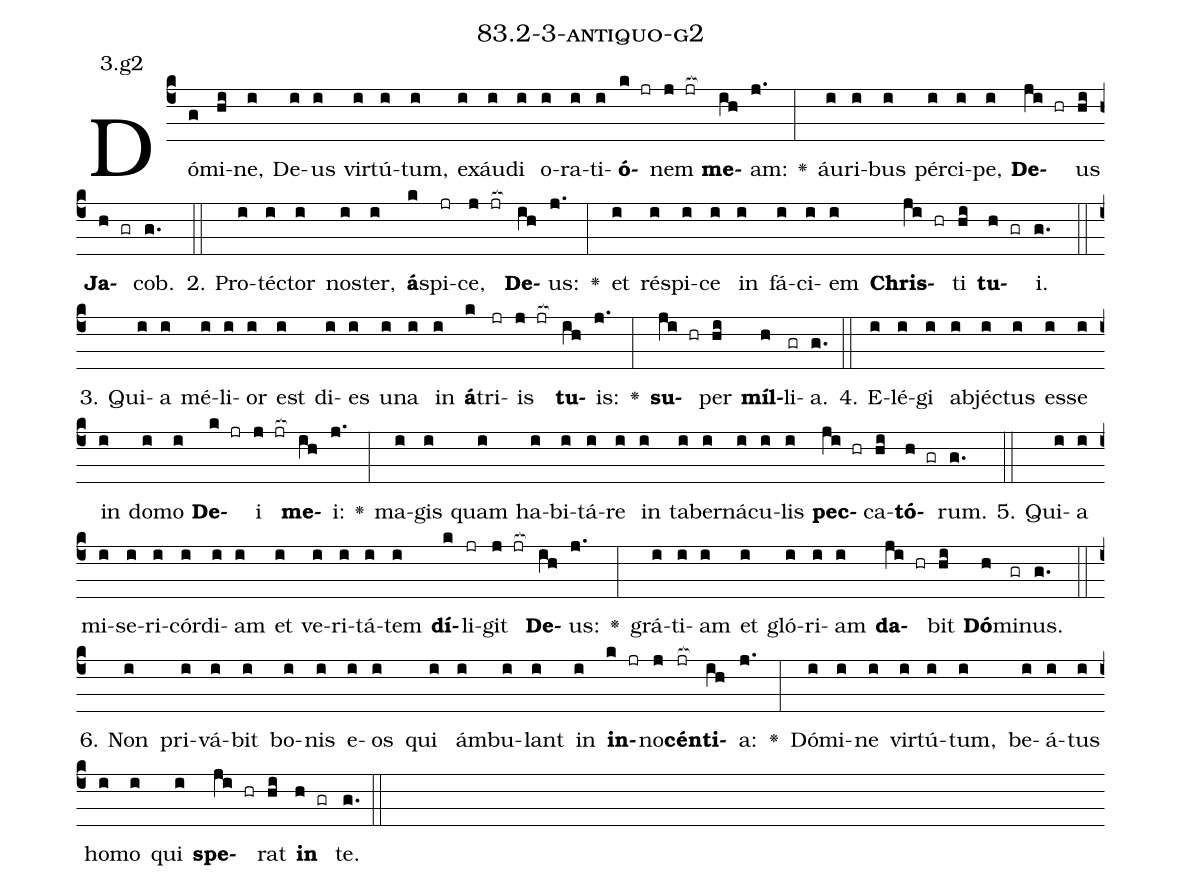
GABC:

name: 83.2-3-antiquo-g2;
annotation: 3.g2;
%%
(c4)Dó(g)mi(hi)ne,(i) De(i)us(i) vir(i)tú(i)tum,(i) ex(i)áu(i)di(i) o(i)ra(i)ti(i)<b>ó</b>(k jr)nem(j jr[ocb:1{]) <b>me</b>(ih[ocb:0}])am:(j.) <v>\greheightstar</v>(:) áu(i)ri(i)bus(i) pér(i)ci(i)pe,(i) <b>De</b>(ji hr)us(hi) <b>Ja</b>(h gr)cob.(g.) (::)
2. Pro(i)téc(i)tor(i) nos(i)ter,(i) <b>á</b>(k)spi(jr)ce,(j jr[ocb:1{]) <b>De</b>(ih[ocb:0}])us:(j.) <v>\greheightstar</v>(:) et(i) ré(i)spi(i)ce(i) in(i) fá(i)ci(i)em(i) <b>Chris</b>(ji hr)ti(hi) <b>tu</b>(h gr)i.(g.) (::)
3. Qui(i)a(i) mé(i)li(i)or(i) est(i) di(i)es(i) u(i)na(i) in(i) <b>á</b>(k)tri(jr)is(j jr[ocb:1{]) <b>tu</b>(ih[ocb:0}])is:(j.) <v>\greheightstar</v>(:) <b>su</b>(ji hr)per(hi) <b>míl</b>(h)li(gr)a.(g.) (::)
4. E(i)lé(i)gi(i) ab(i)jéc(i)tus(i) es(i)se(i) in(i) do(i)mo(i) <b>De</b>(k jr)i(j jr[ocb:1{]) <b>me</b>(ih[ocb:0}])i:(j.) <v>\greheightstar</v>(:) ma(i)gis(i) quam(i) ha(i)bi(i)tá(i)re(i) in(i) ta(i)ber(i)ná(i)cu(i)lis(i) <b>pec</b>(ji hr)ca(hi)<b>tó</b>(h gr)rum.(g.) (::)
5. Qui(i)a(i) mi(i)se(i)ri(i)cór(i)di(i)am(i) et(i) ve(i)ri(i)tá(i)tem(i) <b>dí</b>(k)li(jr)git(j jr[ocb:1{]) <b>De</b>(ih[ocb:0}])us:(j.) <v>\greheightstar</v>(:) grá(i)ti(i)am(i) et(i) gló(i)ri(i)am(i) <b>da</b>(ji hr)bit(hi) <b>Dó</b>(h)mi(gr)nus.(g.) (::)
6. Non(i) pri(i)vá(i)bit(i) bo(i)nis(i) e(i)os(i) qui(i) ám(i)bu(i)lant(i) in(i) <b>in</b>(k jr)no(j)<b>cén</b>(jr[ocb:1{])<b>ti</b>(ih[ocb:0}])a:(j.) <v>\greheightstar</v>(:) Dó(i)mi(i)ne(i) vir(i)tú(i)tum,(i) be(i)á(i)tus(i) ho(i)mo(i) qui(i) <b>spe</b>(ji hr)rat(hi) <b>in</b>(h gr) te.(g.) (::)
